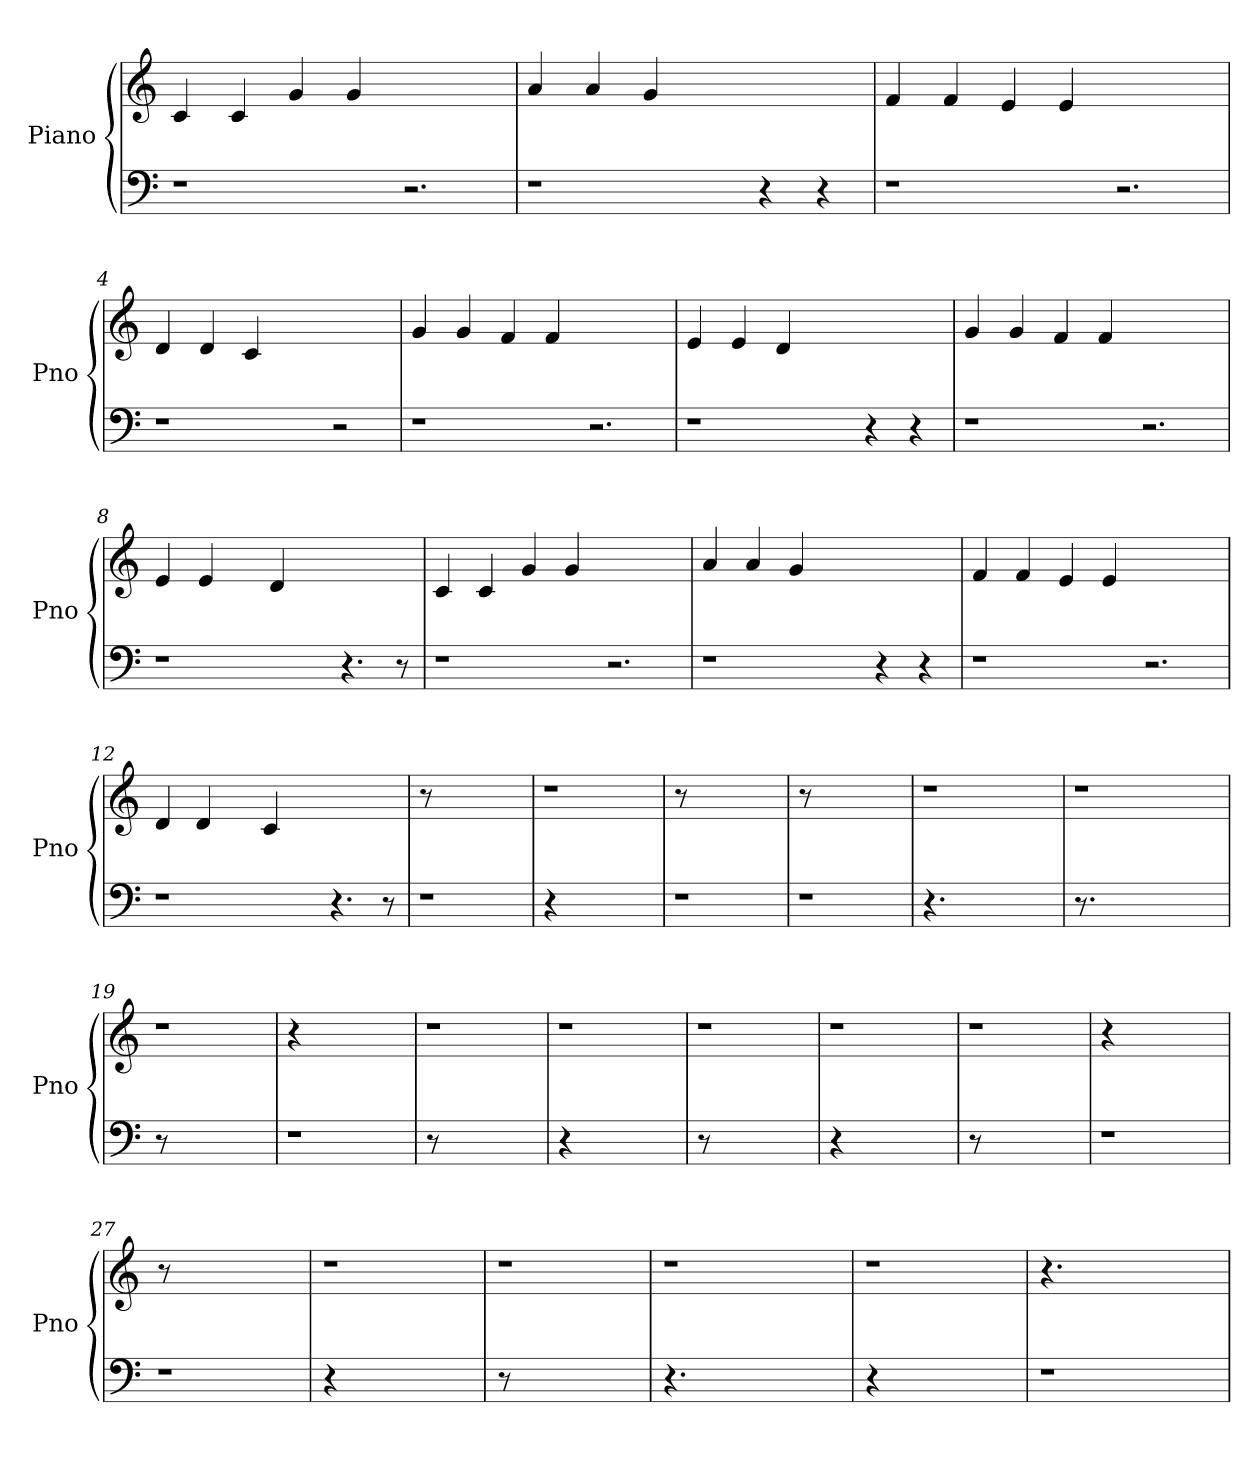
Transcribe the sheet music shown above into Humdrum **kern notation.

**kern	**kern
*part1	*part1
*staff2	*staff1
*I"Piano	*
*I'Pno	*
*clefF4	*clefG2
*k[]	*k[]
=1	=1
1r	4c/
.	4c/
.	4g/
.	4g/
2.r	2.ryy
=2	=2
1r	4a/
.	4a/
.	4g/
.	2.ryy
4r	.
4r	.
=3	=3
1r	4f/
.	4f/
.	4e/
.	4e/
2.r	2.ryy
=4	=4
1r	4d/
.	4d/
.	4c/
.	2.ryy
2r	.
=5	=5
1r	4g/
.	4g/
.	4f/
.	4f/
2.r	2.ryy
=6	=6
1r	4e/
.	4e/
.	4d/
.	2.ryy
4r	.
4r	.
=7	=7
1r	4g/
.	4g/
.	4f/
.	4f/
2.r	2.ryy
=8	=8
1r	4e/
.	4e/
.	8ryy
.	4d/
.	2ryy
4.r	.
8r	8ryy
!!LO:LB:g=z
=9	=9
1r	4c/
.	4c/
.	4g/
.	4g/
2.r	2.ryy
=10	=10
1r	4a/
.	4a/
.	4g/
.	2.ryy
4r	.
4r	.
=11	=11
1r	4f/
.	4f/
.	4e/
.	4e/
2.r	2.ryy
=12	=12
1r	4d/
.	4d/
.	8ryy
.	4c/
.	2ryy
4.r	.
8r	8ryy
=13	=13
1r	8r
.	2..ryy
=14	=14
4r	1r
2.ryy	.
=15	=15
1r	8r
.	2..ryy
=16	=16
1r	8r
.	2..ryy
=17	=17
4.r	1r
2ryy	.
8ryy	.
=18	=18
8.r	1r
2ryy	.
4ryy	.
16ryy	.
!!LO:LB:g=z
=19	=19
8r	1r
2..ryy	.
=20	=20
1r	4r
.	2.ryy
=21	=21
8r	1r
2..ryy	.
=22	=22
4r	1r
2.ryy	.
=23	=23
8r	1r
2..ryy	.
=24	=24
4r	1r
2.ryy	.
=25	=25
8r	1r
2..ryy	.
=26	=26
1r	4r
.	2.ryy
=27	=27
1r	8r
.	2..ryy
=28	=28
4r	1r
2.ryy	.
=29	=29
8r	1r
2..ryy	.
=30	=30
4.r	1r
2ryy	.
8ryy	.
!!LO:LB:g=z
=31	=31
4r	1r
2.ryy	.
=32	=32
1r	4.r
.	2ryy
.	8ryy
=	=
*-	*-
